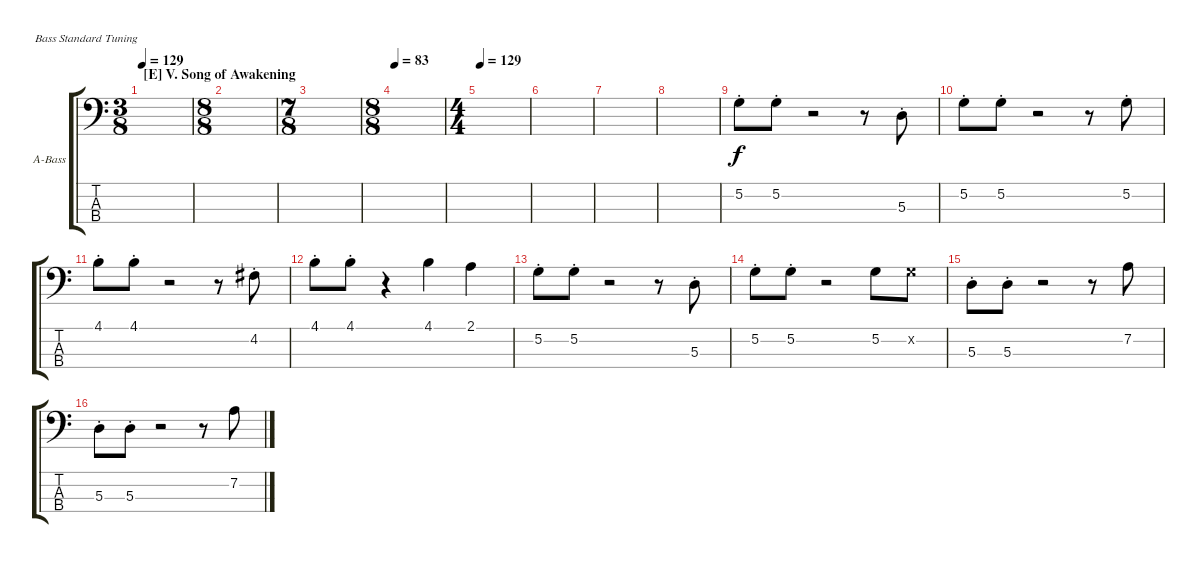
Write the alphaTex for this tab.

\defaultSystemsLayout 4
\bracketExtendMode groupsimilarinstruments
\firstSystemTrackNameOrientation horizontal
\otherSystemsTrackNameOrientation horizontal
\track ("Acoustic Bass" "A-Bass") {instrument acousticbass}
\staff {score tabs}
\tuning (G2 D2 A1 E1)
\ts (3 8)
\section ("E" "V. Song of Awakening")
\tempo 129
\clef f4
\scale
0.485477
\ks c
|
\ts (8 8)
\scale
0.333333 |
\ts (7 8)
\scale
0.333333 |
\ts (8 8)
\tempo 83
\scale
0.39527 |
\ts (4 4)
\tempo 129
\scale
0.39527 |
\scale
0.209459 |
\scale
0.333333 |
\scale
0.333333 |
\scale
0.333333 5.2{st}.8 5.2{st}.8 r.2 r.8 5.3{st}.8 |
\scale
0.333333 5.2{st}.8 5.2{st}.8 r.2 r.8 5.2{st}.8 |
\scale
0.333333 4.1{st}.8 4.1{st}.8 r.2 r.8 4.2{st}.8 |
\scale
0.333333 4.1{st}.8 4.1{st}.8 r.4 4.1.4 2.1.4 |
\scale
0.333333 5.2{st}.8 5.2{st}.8 r.2 r.8 5.3{st}.8 |
\scale
0.333333 5.2{st}.8 5.2{st}.8 r.2 5.2.8 5.2{x}.8 |
\scale
0.333333 5.3{st}.8 5.3{st}.8 r.2 r.8 7.2.8 |
\scale
0.333333 5.3{st}.8 5.3{st}.8 r.2 r.8 7.2.8
